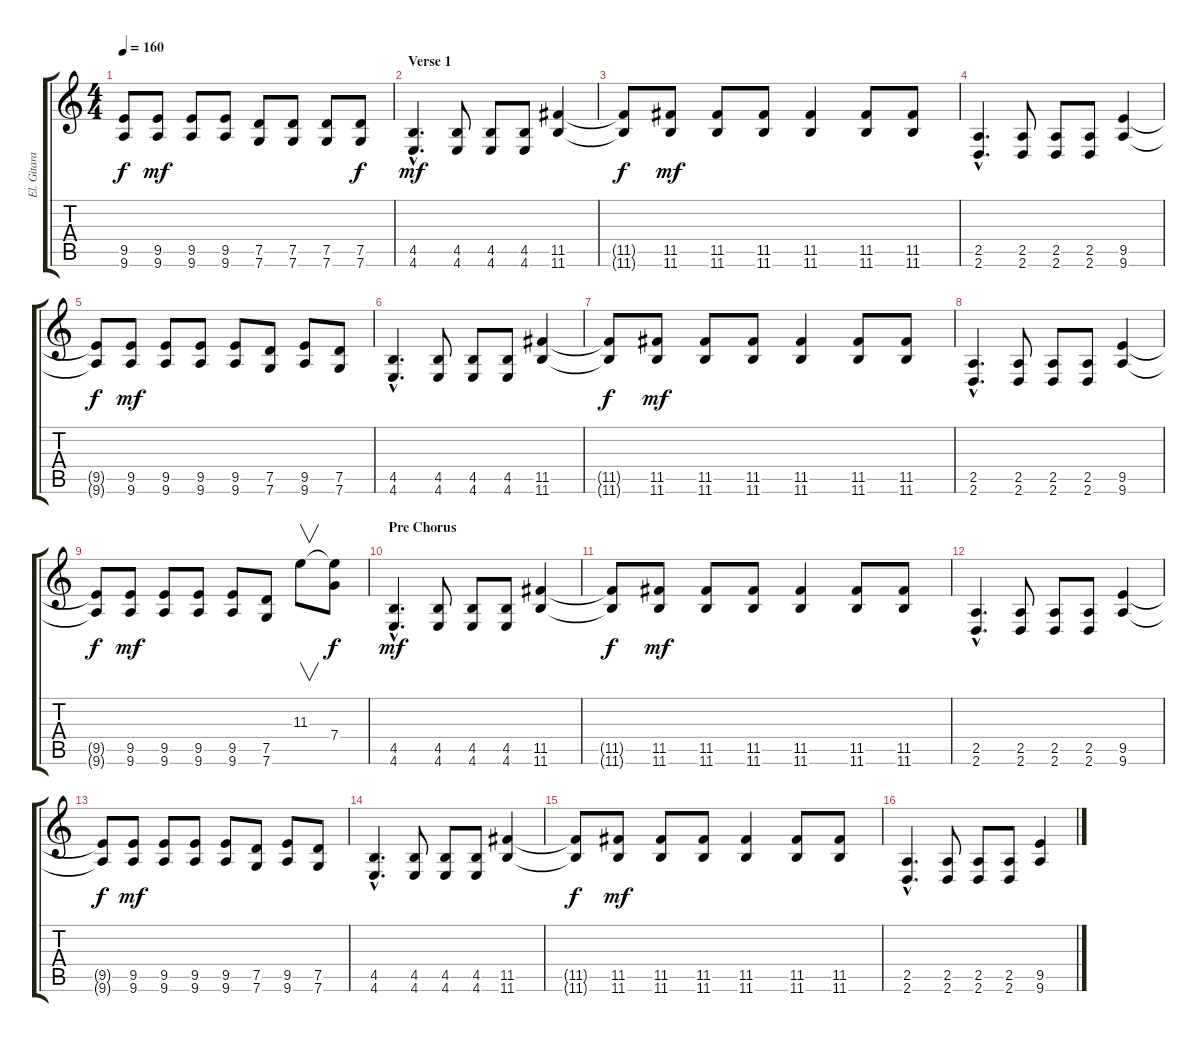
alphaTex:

\track ("El. Gitara 1" "El. Gitara") {instrument distortionguitar}
\staff {score tabs}
\tuning (D4 A3 F3 C3 G2 C2) {hide}
\ts (4 4)
\tempo 160
\clef g2
\ks c
(9.5{t} 9.6{t}).8{dy f} (9.5 9.6).8{dy mf} (9.5 9.6).8 (9.5 9.6).8 (7.5 7.6).8 (7.5 7.6).8 (7.5 7.6).8 (7.5 7.6).8{dy f} |
\section ("" "Verse 1")
(4.5{hac} 4.6{hac}).4{d dy mf volume 11 instrument electricguitarmuted} (4.5 4.6).8 (4.5 4.6).8 (4.5 4.6).8 (11.5 11.6).4 |
(11.5{t} 11.6{t}).8{dy f} (11.5 11.6).8{dy mf} (11.5 11.6).8 (11.5 11.6).8 (11.5 11.6).4 (11.5 11.6).8 (11.5 11.6).8 |
(2.5{hac} 2.6{hac}).4{d} (2.5 2.6).8 (2.5 2.6).8 (2.5 2.6).8 (9.5 9.6).4 |
(9.5{t} 9.6{t}).8{dy f} (9.5 9.6).8{dy mf} (9.5 9.6).8 (9.5 9.6).8 (9.5 9.6).8 (7.5 7.6).8 (9.5 9.6).8 (7.5 7.6).8 |
(4.5{hac} 4.6{hac}).4{d} (4.5 4.6).8 (4.5 4.6).8 (4.5 4.6).8 (11.5 11.6).4 |
(11.5{t} 11.6{t}).8{dy f} (11.5 11.6).8{dy mf} (11.5 11.6).8 (11.5 11.6).8 (11.5 11.6).4 (11.5 11.6).8 (11.5 11.6).8 |
(2.5{hac} 2.6{hac}).4{d} (2.5 2.6).8 (2.5 2.6).8 (2.5 2.6).8 (9.5 9.6).4 |
(9.5{t} 9.6{t}).8{dy f} (9.5 9.6).8{dy mf} (9.5 9.6).8 (9.5 9.6).8 (9.5 9.6).8 (7.5 7.6).8 11.3.8{v instrument guitarharmonics} (11.3{t} 7.4).8{dy f} |
\section ("" "Pre Chorus")
(4.5{hac} 4.6{hac}).4{d dy mf instrument electricguitarmuted} (4.5 4.6).8 (4.5 4.6).8 (4.5 4.6).8 (11.5 11.6).4 |
(11.5{t} 11.6{t}).8{dy f} (11.5 11.6).8{dy mf} (11.5 11.6).8 (11.5 11.6).8 (11.5 11.6).4 (11.5 11.6).8 (11.5 11.6).8 |
(2.5{hac} 2.6{hac}).4{d} (2.5 2.6).8 (2.5 2.6).8 (2.5 2.6).8 (9.5 9.6).4 |
(9.5{t} 9.6{t}).8{dy f} (9.5 9.6).8{dy mf} (9.5 9.6).8 (9.5 9.6).8 (9.5 9.6).8 (7.5 7.6).8 (9.5 9.6).8 (7.5 7.6).8 |
(4.5{hac} 4.6{hac}).4{d} (4.5 4.6).8 (4.5 4.6).8 (4.5 4.6).8 (11.5 11.6).4 |
(11.5{t} 11.6{t}).8{dy f} (11.5 11.6).8{dy mf} (11.5 11.6).8 (11.5 11.6).8 (11.5 11.6).4 (11.5 11.6).8 (11.5 11.6).8 |
(2.5{hac} 2.6{hac}).4{d} (2.5 2.6).8 (2.5 2.6).8 (2.5 2.6).8 (9.5 9.6).4
